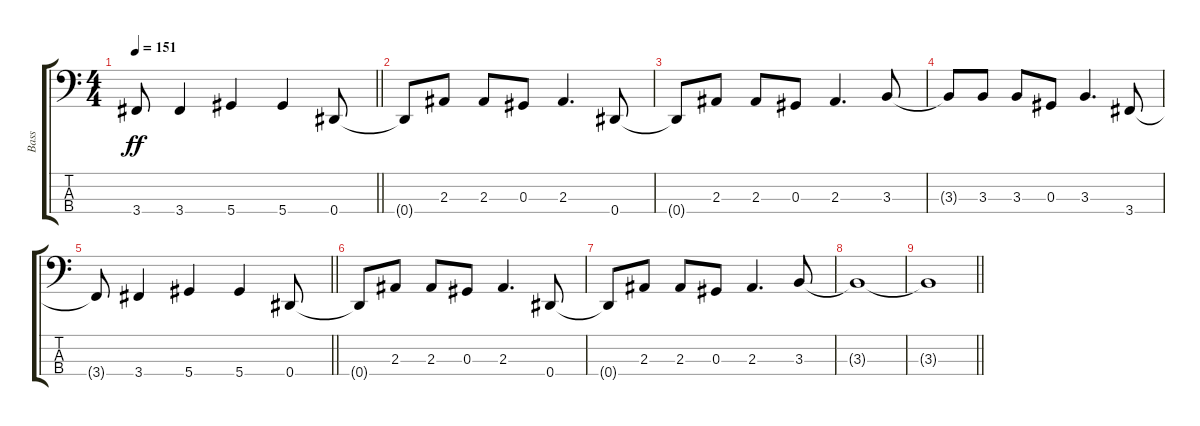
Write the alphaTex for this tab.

\track ("Bass" "Bass") {instrument electricbassfinger}
\staff {score tabs}
\tuning (Gb2 Db2 Ab1 Eb1) {hide}
\ts (4 4)
\tempo 151
\clef f4
\barLineRight lightlight
\ks c
3.4{t}.8{dy ff} 3.4.4 5.4.4 5.4.4 0.4.8 |
0.4{t}.8 2.3.8 2.3.8 0.3.8 2.3.4{d} 0.4.8 |
0.4{t}.8 2.3.8 2.3.8 0.3.8 2.3.4{d} 3.3.8 |
3.3{t}.8 3.3.8 3.3.8 0.3.8 3.3.4{d} 3.4.8 |
\barLineRight lightlight
3.4{t}.8 3.4.4 5.4.4 5.4.4 0.4.8 |
0.4{t}.8 2.3.8 2.3.8 0.3.8 2.3.4{d} 0.4.8 |
0.4{t}.8 2.3.8 2.3.8 0.3.8 2.3.4{d} 3.3.8 |
3.3{t}.1 |
\barLineRight lightlight
3.3{t}.1
